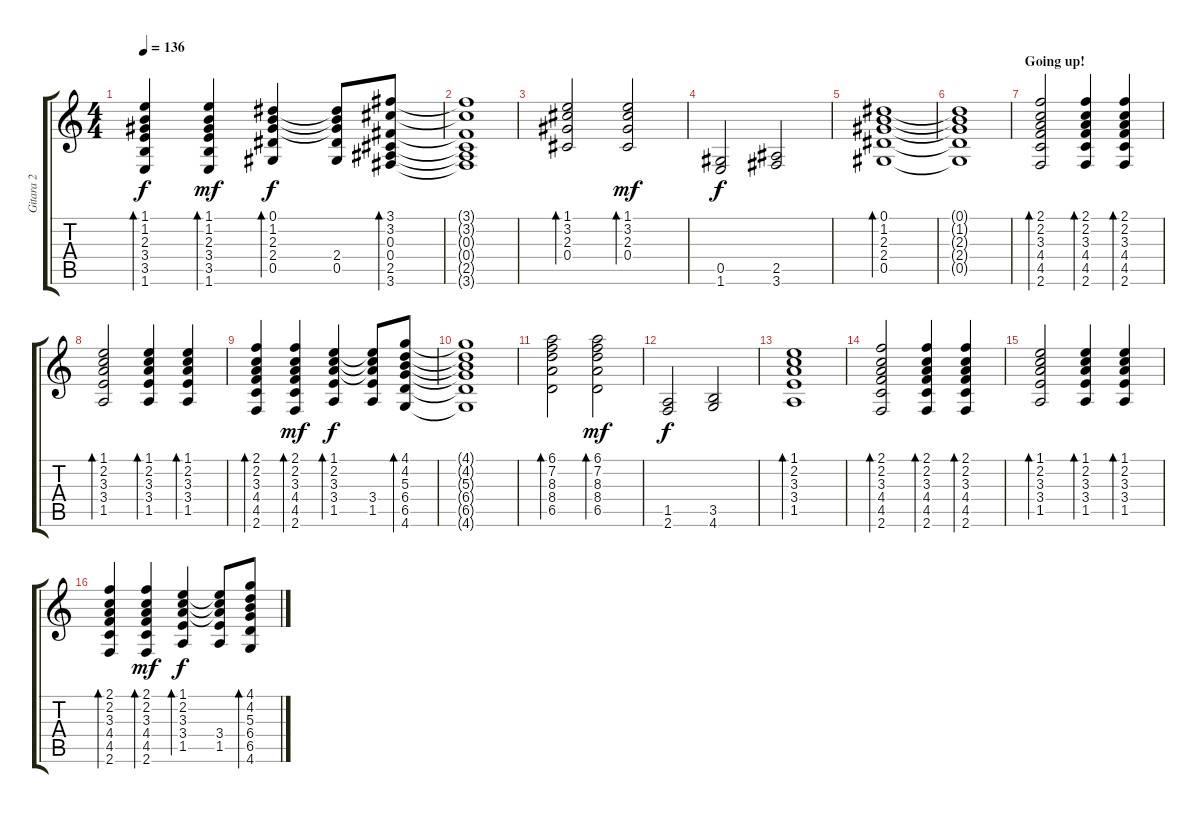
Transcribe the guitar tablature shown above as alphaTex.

\track ("Gitara 2" "Gitara 2") {instrument distortionguitar}
\staff {score tabs}
\tuning (Eb4 Bb3 Gb3 Db3 Ab2 Eb2) {hide}
\ts (4 4)
\tempo 136
\clef g2
\ks c
(1.1 1.2 2.3 3.4 3.5 1.6).4{bd 120 dy f} (1.1 1.2 2.3 3.4 3.5 1.6).4{bd 120 dy mf} (0.1 1.2 2.3 2.4 0.5).4{bd 120 dy f} (0.1{t} 1.2{t} 2.3{t} 2.4 0.5).8 (3.1 3.2 0.3 0.4 2.5 3.6).8{bd 120} |
(3.1{t} 3.2{t} 0.3{t} 0.4{t} 2.5{t} 3.6{t}).1 |
(1.1 3.2 2.3 0.4).2{bd 120} (1.1 3.2 2.3 0.4).2{bd 120 dy mf} |
(0.5 1.6).2{dy f} (2.5 3.6).2 |
(0.1 1.2 2.3 2.4 0.5).1{bd 120} |
(0.1{t} 1.2{t} 2.3{t} 2.4{t} 0.5{t}).1 |
\section ("" "Going up!")
(2.1 2.2 3.3 4.4 4.5 2.6).2{bd 120 instrument acousticguitarsteel} (2.1 2.2 3.3 4.4 4.5 2.6).4{bd 120} (2.1 2.2 3.3 4.4 4.5 2.6).4{bd 120} |
(1.1 2.2 3.3 3.4 1.5).2{bd 120} (1.1 2.2 3.3 3.4 1.5).4{bd 120} (1.1 2.2 3.3 3.4 1.5).4{bd 120} |
(2.1 2.2 3.3 4.4 4.5 2.6).4{bd 120} (2.1 2.2 3.3 4.4 4.5 2.6).4{bd 120 dy mf} (1.1 2.2 3.3 3.4 1.5).4{bd 120 dy f} (1.1{t} 2.2{t} 3.3{t} 3.4 1.5).8 (4.1 4.2 5.3 6.4 6.5 4.6).8{bd 120} |
(4.1{t} 4.2{t} 5.3{t} 6.4{t} 6.5{t} 4.6{t}).1 |
(6.1 7.2 8.3 8.4 6.5).2{bd 120} (6.1 7.2 8.3 8.4 6.5).2{bd 120 dy mf} |
(1.5 2.6).2{dy f} (3.5 4.6).2 |
(1.1 2.2 3.3 3.4 1.5).1{bd 120} |
(2.1 2.2 3.3 4.4 4.5 2.6).2{bd 120 instrument acousticguitarsteel} (2.1 2.2 3.3 4.4 4.5 2.6).4{bd 120} (2.1 2.2 3.3 4.4 4.5 2.6).4{bd 120} |
(1.1 2.2 3.3 3.4 1.5).2{bd 120} (1.1 2.2 3.3 3.4 1.5).4{bd 120} (1.1 2.2 3.3 3.4 1.5).4{bd 120} |
(2.1 2.2 3.3 4.4 4.5 2.6).4{bd 120} (2.1 2.2 3.3 4.4 4.5 2.6).4{bd 120 dy mf} (1.1 2.2 3.3 3.4 1.5).4{bd 120 dy f} (1.1{t} 2.2{t} 3.3{t} 3.4 1.5).8 (4.1 4.2 5.3 6.4 6.5 4.6).8{bd 120}
